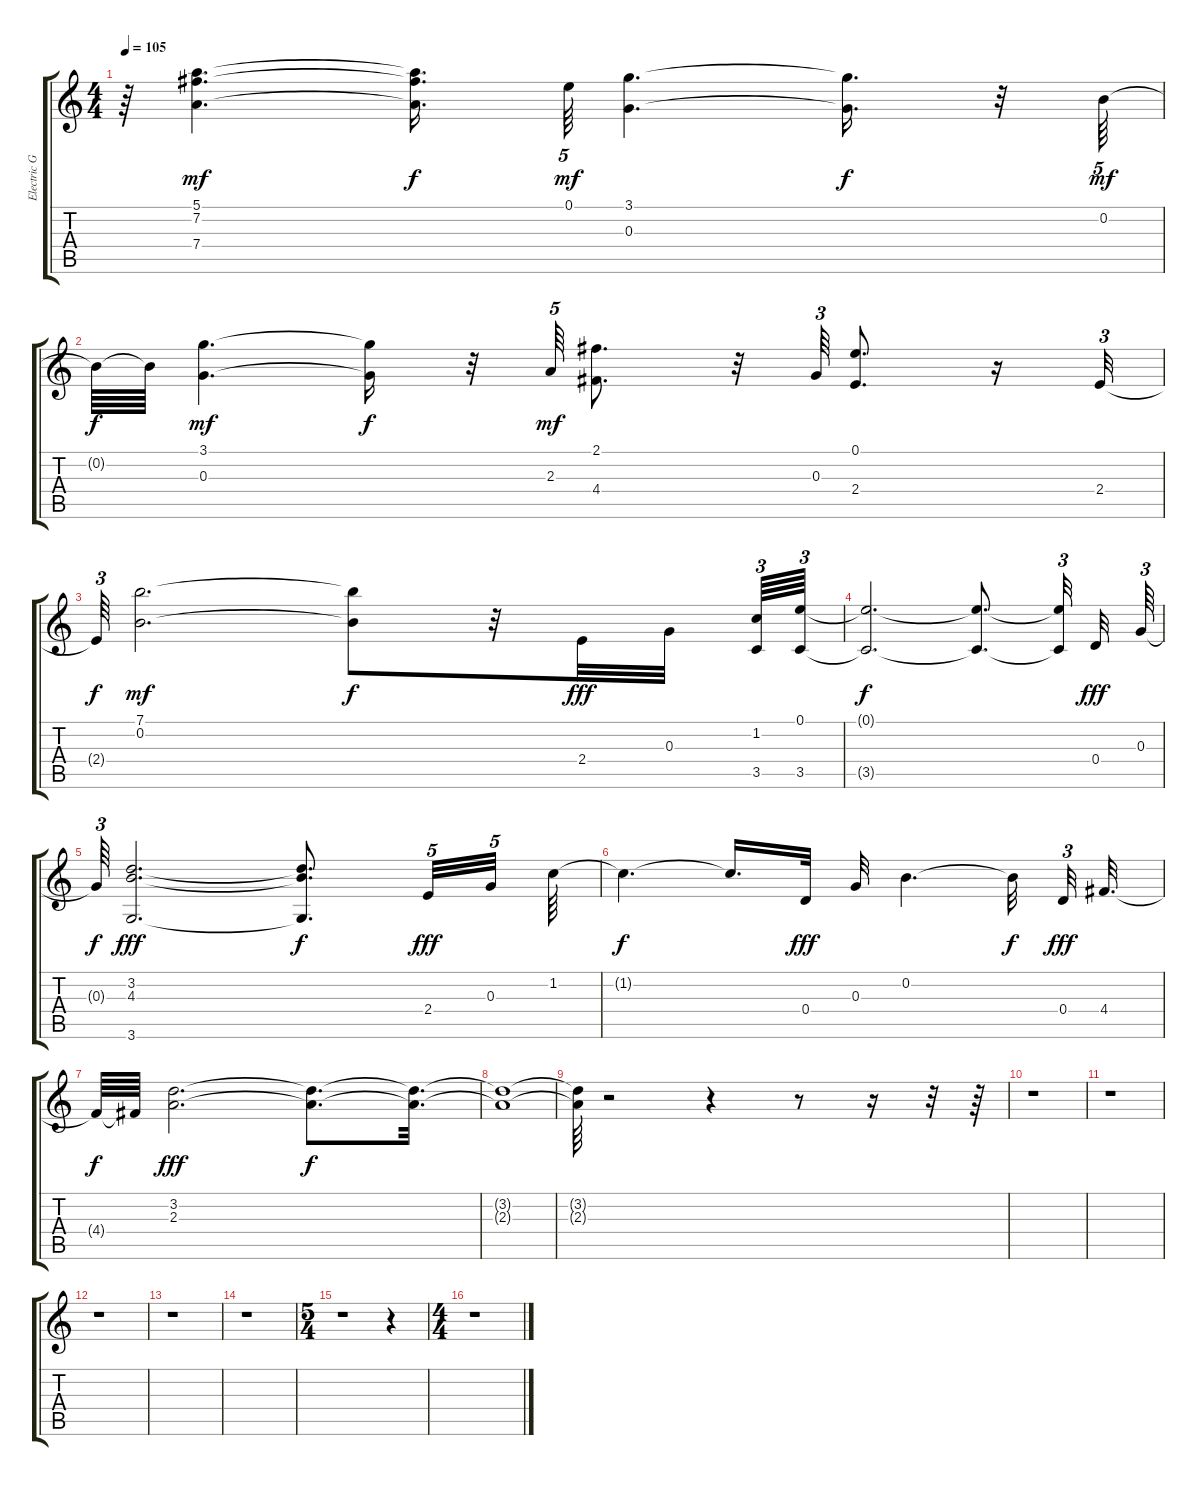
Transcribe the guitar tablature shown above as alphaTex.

\track ("Electric Guitar (clean)" "Electric G") {instrument electricguitarclean}
\staff {score tabs}
\tuning (E4 B3 G3 D3 A2 E2) {hide}
\ts (4 4)
\tempo 105
\clef g2
\ks c
r.64{dy f} (5.1 7.2 7.4).4{d dy mf} (5.1{t} 7.2{t} 7.4{t}).16{d dy f} 0.1.64{tu (5 4) dy mf} (3.1 0.3).4{d} (3.1{t} 0.3{t}).16{d dy f} r.32 0.2.64{tu (5 4) dy mf} |
0.2{t}.64{dy f} 0.2{t}.64 (3.1 0.3).4{d dy mf} (3.1{t} 0.3{t}).16{dy f} r.32 2.3.64{tu (5 4) dy mf} (2.1 4.4).8{d} r.32 0.3.64{tu (3 2)} (0.1 2.4).8{d} r.16 2.4.32{tu (3 2)} |
2.4{t}.64{tu (3 2) dy f} (7.1 0.2).2{d dy mf} (7.1{t} 0.2{t}).8{dy f} r.32 2.4.32{dy fff} 0.3.32 (1.2 3.5).64{tu (3 2)} (0.1 3.5).64{tu (3 2)} |
(0.1{t} 3.5{t}).2{d dy f} (0.1{t} 3.5{t}).8{d} (0.1{t} 3.5{t}).32{tu (3 2)} 0.4.32{dy fff} 0.3.64{tu (3 2)} |
0.3{t}.64{tu (3 2) dy f} (3.2 4.3 3.6).2{d dy fff} (3.2{t} 4.3{t} 3.6{t}).8{d dy f} 2.4.32{tu (5 4) dy fff} 0.3.32{tu (5 4)} 1.2.64 |
1.2{t}.4{d dy f} 1.2{t}.16{d} 0.4.32{dy fff} 0.3.32 0.2.4{d} 0.2{t}.32{dy f} 0.4.32{tu (3 2) dy fff} 4.4.32{d} |
4.4{t}.64{dy f} 4.4{t}.64 (3.2 2.3).2{d dy fff} (3.2{t} 2.3{t}).8{d dy f} (3.2{t} 2.3{t}).32{d} |
(3.2{t} 2.3{t}).1 |
(3.2{t} 2.3{t}).64 r.2 r.4 r.8 r.16 r.32 r.64 |
r.1 |
r.1 |
r.1 |
r.1 |
r.1 |
\ts (5 4)
r.1 r.4 |
\ts (4 4)
r.1
